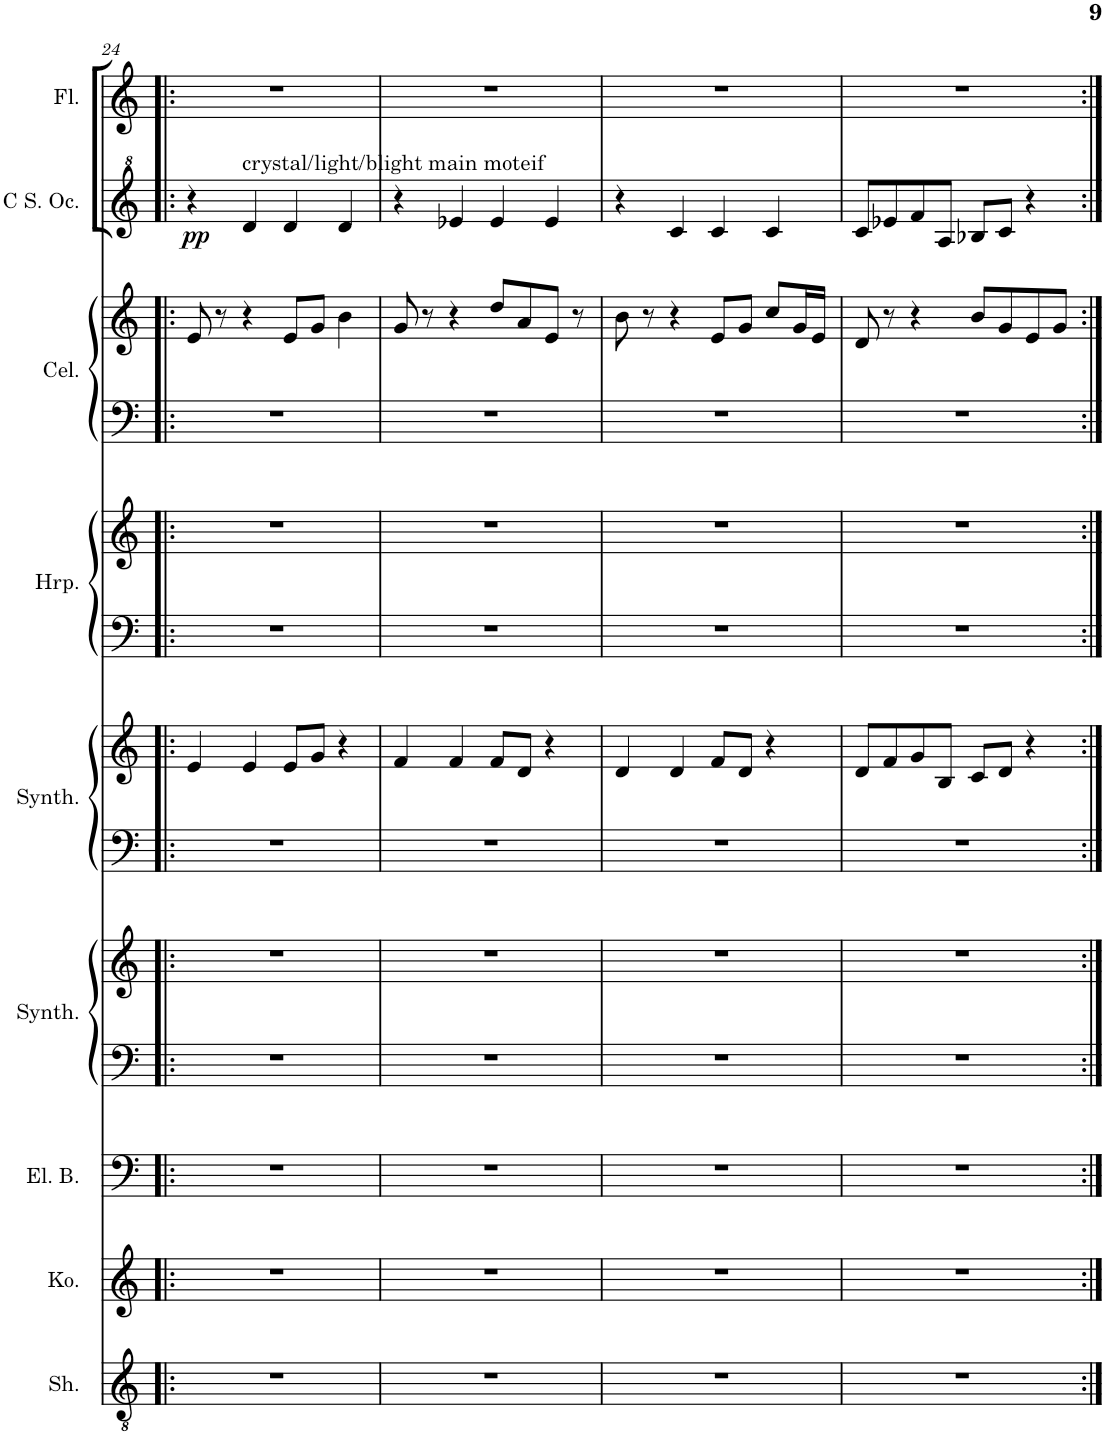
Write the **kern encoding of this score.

**kern	**kern	**kern	**kern	**kern	**kern	**kern	**kern	**kern	**kern	**kern	**kern	**dynam	**kern
*part9	*part8	*part7	*part6	*part6	*part5	*part5	*part4	*part4	*part3	*part3	*part2	*part2	*part1
*staff13	*staff12	*staff11	*staff10	*staff9	*staff8	*staff7	*staff6	*staff5	*staff4	*staff3	*staff2	*staff2	*staff1
*I"Shamisen	*I"Koto	*I"5-str. Electric Bass	*I"Square Synthesizer	*	*I"Crystal Synthesizer	*	*I"Harp	*	*I"Celesta	*	*I"C Soprano Ocarina	*	*I"Flute
*I'Sh.	*I'Ko.	*I'El. B.	*I'Synth.	*	*I'Synth.	*	*I'Hrp.	*	*I'Cel.	*	*I'C S. Oc.	*	*I'Fl.
!!LO:PB:g=z
*clefGv2	*clefG2	*clefF4	*clefF4	*clefG2	*clefF4	*clefG2	*clefF4	*clefG2	*clefF4	*clefG2	*clefG^2	*	*clefG2
*	*	*Trd7c12	*	*	*	*	*	*	*Trd-7c-12	*Trd-7c-12	*	*	*
*k[]	*k[]	*k[]	*k[]	*k[]	*k[]	*k[]	*k[]	*k[]	*k[]	*k[]	*k[]	*	*k[]
*M4/4	*M4/4	*M4/4	*M4/4	*M4/4	*M4/4	*M4/4	*M4/4	*M4/4	*M4/4	*M4/4	*M4/4	*	*M4/4
=24!|:	=24!|:	=24!|:	=24!|:	=24!|:	=24!|:	=24!|:	=24!|:	=24!|:	=24!|:	=24!|:	=24!|:	=24!|:	=24!|:
!	!	!	!	!	!	!	!	!	!	!	!	!LO:DY:b	!
1r	1r	1r	1r	1r	1r	4e/	1r	1r	1r	8e/	4r	pp	1r
.	.	.	.	.	.	.	.	.	.	8r	.	.	.
!	!	!	!	!	!	!	!	!	!	!	!LO:TX:a:t=crystal/light/blight main moteif	!	!
.	.	.	.	.	.	4e/	.	.	.	4r	4dd/	.	.
.	.	.	.	.	.	8e/L	.	.	.	8e/L	4dd/	.	.
.	.	.	.	.	.	8g/J	.	.	.	8g/J	.	.	.
.	.	.	.	.	.	4r	.	.	.	4b\	4dd/	.	.
=25	=25	=25	=25	=25	=25	=25	=25	=25	=25	=25	=25	=25	=25
1r	1r	1r	1r	1r	1r	4f/	1r	1r	1r	8g/	4r	.	1r
.	.	.	.	.	.	.	.	.	.	8r	.	.	.
.	.	.	.	.	.	4f/	.	.	.	4r	4ee-X/	.	.
.	.	.	.	.	.	8f/L	.	.	.	8dd/L	4ee-/	.	.
.	.	.	.	.	.	8d/J	.	.	.	8a/	.	.	.
.	.	.	.	.	.	4r	.	.	.	8e/J	4ee-/	.	.
.	.	.	.	.	.	.	.	.	.	8r	.	.	.
=26	=26	=26	=26	=26	=26	=26	=26	=26	=26	=26	=26	=26	=26
1r	1r	1r	1r	1r	1r	4d/	1r	1r	1r	8b\	4r	.	1r
.	.	.	.	.	.	.	.	.	.	8r	.	.	.
.	.	.	.	.	.	4d/	.	.	.	4r	4cc/	.	.
.	.	.	.	.	.	8f/L	.	.	.	8e/L	4cc/	.	.
.	.	.	.	.	.	8d/J	.	.	.	8g/J	.	.	.
.	.	.	.	.	.	4r	.	.	.	8cc/L	4cc/	.	.
.	.	.	.	.	.	.	.	.	.	16g/L	.	.	.
.	.	.	.	.	.	.	.	.	.	16e/JJ	.	.	.
=27	=27	=27	=27	=27	=27	=27	=27	=27	=27	=27	=27	=27	=27
1r	1r	1r	1r	1r	1r	8d/L	1r	1r	1r	8d/	8cc/L	.	1r
.	.	.	.	.	.	8f/	.	.	.	8r	8ee-X/	.	.
.	.	.	.	.	.	8g/	.	.	.	4r	8ff/	.	.
.	.	.	.	.	.	8B/J	.	.	.	.	8a/J	.	.
.	.	.	.	.	.	8c/L	.	.	.	8b/L	8b-X/L	.	.
.	.	.	.	.	.	8d/J	.	.	.	8g/	8cc/J	.	.
.	.	.	.	.	.	4r	.	.	.	8e/	4r	.	.
.	.	.	.	.	.	.	.	.	.	8g/J	.	.	.
=:|!	=:|!	=:|!	=:|!	=:|!	=:|!	=:|!	=:|!	=:|!	=:|!	=:|!	=:|!	=:|!	=:|!
*-	*-	*-	*-	*-	*-	*-	*-	*-	*-	*-	*-	*-	*-
